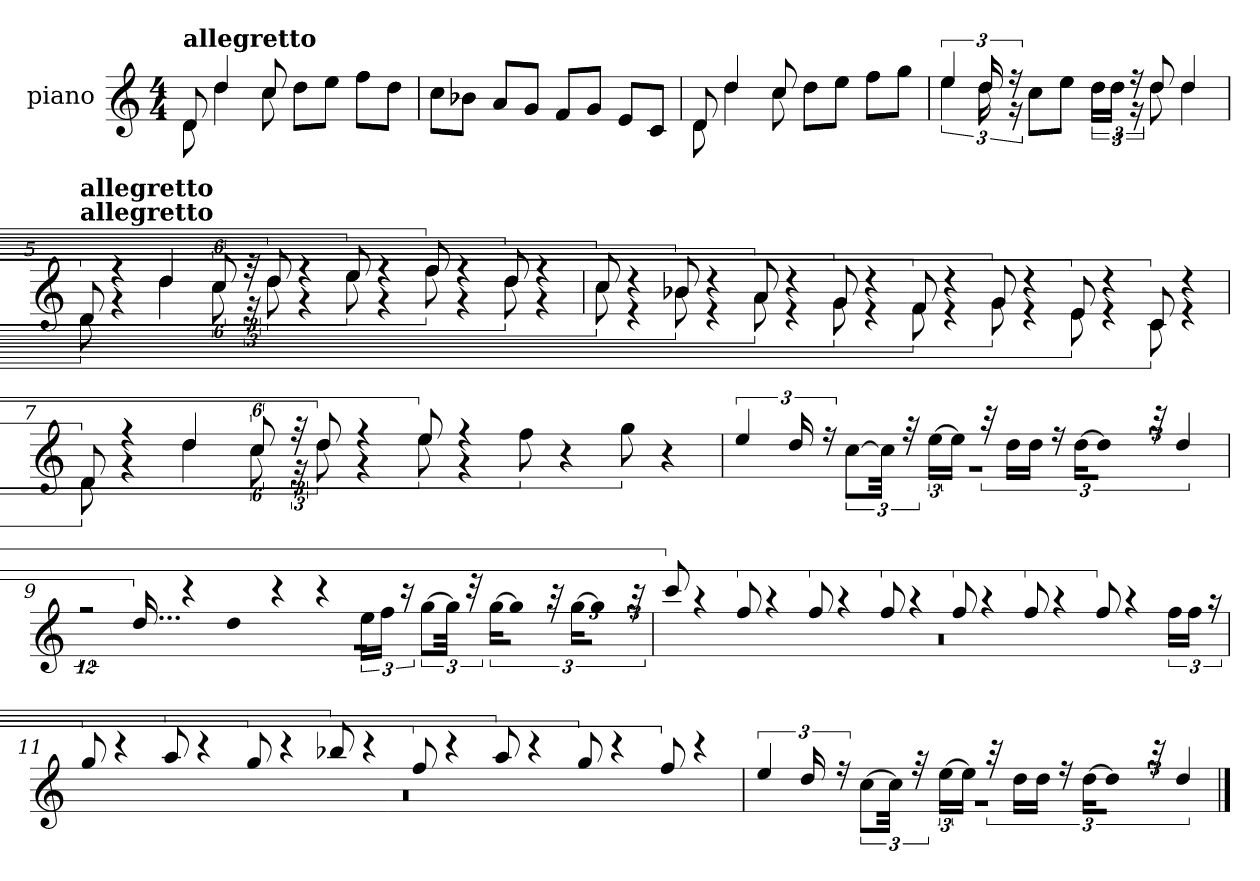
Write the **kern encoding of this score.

**kern
*part1
*staff1
*I"piano
*I'Pno
*clefG2
*k[]
*C:
*M4/4
=1
*^
!LO:TX:a:B:t=allegretto	!
8d	8d
4dd	4dd
8cc	8cc
8dd\L	8dd\L
8ee\J	8ee\J
8ff\L	8ff\L
8dd\J	8dd\J
=2	=2
8cc\L	8cc\L
8b-X\J	8b-X\J
8a/L	8a/L
8g/J	8g/J
8f/L	8f/L
8g/J	8g/J
8e/L	8e/L
8c/J	8c/J
=3	=3
8d	8d
4dd	4dd
8cc	8cc
8dd\L	8dd\L
8ee\J	8ee\J
8ff\L	8ff\L
8gg\J	8gg\J
=4	=4
6ee	6ee
24dd	24dd
24r	24r
8cc\L	8cc\L
8ee\J	8ee\J
24dd\LL	24dd\LL
24dd\JJ	24dd\JJ
24r	24r
8dd	8dd
4dd	4dd
=5	=5
!LO:TX:a:B:t=allegretto	!
!LO:TX:a:B:t=allegretto	!
48%5d	48%5d
48r	48r
4dd	4dd
48%5cc	48%5cc
48r	48r
48%5dd	48%5dd
48r	48r
48%5ee	48%5ee
48r	48r
48%5ff	48%5ff
48r	48r
48%5dd	48%5dd
48r	48r
=6	=6
48%5cc	48%5cc
48r	48r
48%5b-X	48%5b-X
48r	48r
48%5a	48%5a
48r	48r
48%5g	48%5g
48r	48r
48%5f	48%5f
48r	48r
48%5g	48%5g
48r	48r
48%5e	48%5e
48r	48r
48%5c	48%5c
48r	48r
=7	=7
48%5d	48%5d
48r	48r
4dd	4dd
48%5cc	48%5cc
48r	48r
48%5dd	48%5dd
48r	48r
48%5ee	48%5ee
48r	48%13r
48%5ff	.
48r	.
48%5gg	.
48r	.
=8	=8
6ee	1r
24dd	.
24r	.
[12cc\L	.
48cc\Jkk]	.
48r	.
[24ee\LL	.
16ee\JJ]	.
48r	.
24dd\LL	.
24dd\JJ	.
24r	.
[24dd\LL	.
16dd\JJ]	.
48r	.
4dd	.
=9	=9
24%7r	1r
18...dd	.
48r	.
24dd	.
48r	.
48r	.
24ee\LL	.
24ff\JJ	.
24r	.
[12gg\L	.
48gg\Jkk]	.
48r	.
[24gg\LL	.
16gg\JJ]	.
48r	.
[24gg\LL	.
16gg\JJ]	.
48r	.
=10	=10
48%5ccc	1r
48r	.
48%5ff	.
48r	.
48%5ff	.
48r	.
48%5ff	.
48r	.
48%5ff	.
48r	.
48%5ff	.
48r	.
48%5ff	.
48r	.
24ff\LL	.
24ff\JJ	.
24r	.
=11	=11
48%5gg	1r
48r	.
48%5aa	.
48r	.
48%5gg	.
48r	.
48%5bb-X	.
48r	.
48%5ff	.
48r	.
48%5aa	.
48r	.
48%5gg	.
48r	.
48%5ff	.
48r	.
=12	=12
6ee	1r
24dd	.
24r	.
[12cc\L	.
48cc\Jkk]	.
48r	.
[24ee\LL	.
16ee\JJ]	.
48r	.
24dd\LL	.
24dd\JJ	.
24r	.
[24dd\LL	.
16dd\JJ]	.
48r	.
4dd	.
*v	*v
==
*-
